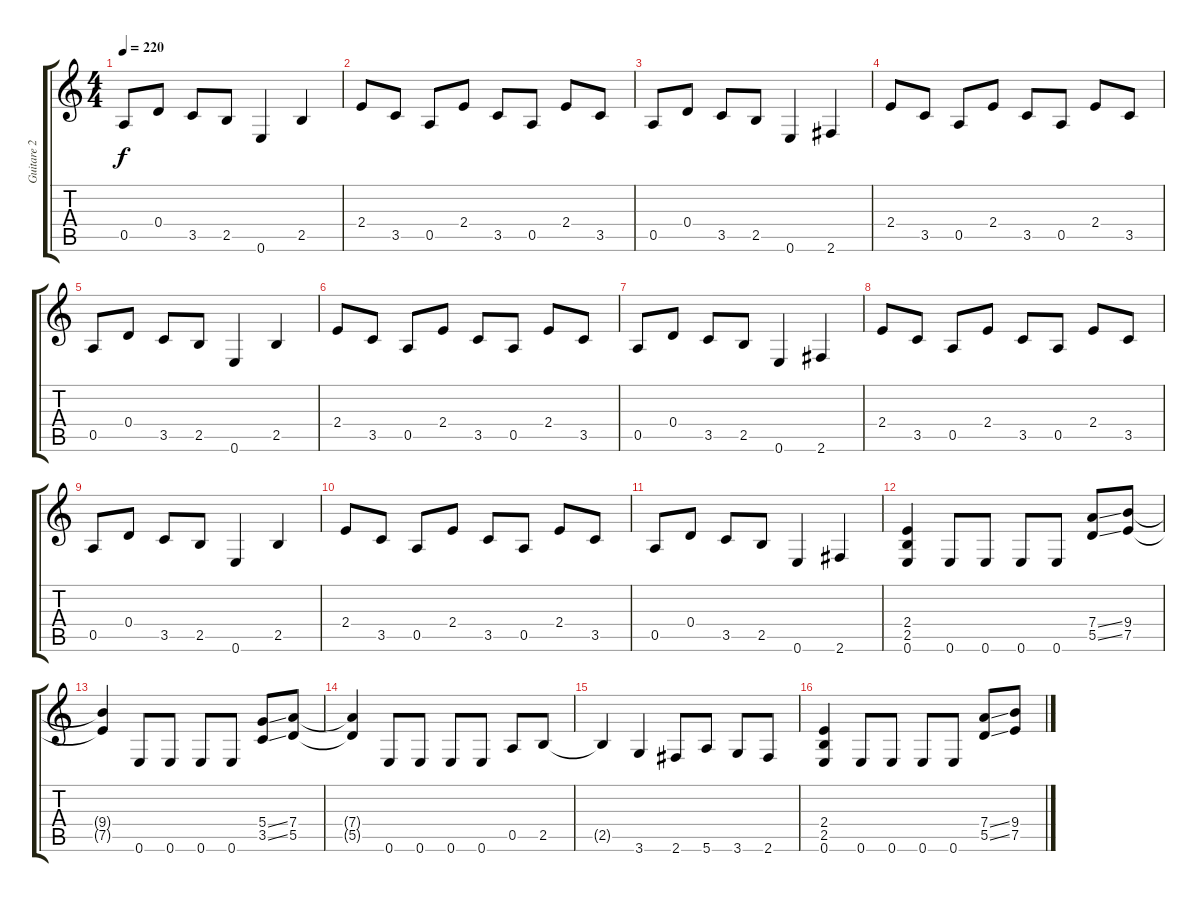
\track ("Guitare 2" "Guitare 2") {instrument distortionguitar}
\staff {score tabs}
\tuning (E4 B3 G3 D3 A2 E2) {hide}
\ts (4 4)
\tempo 220
\clef g2
\ks c
0.5.8{dy f} 0.4.8 3.5.8 2.5.8 0.6.4 2.5.4 |
2.4.8 3.5.8 0.5.8 2.4.8 3.5.8 0.5.8 2.4.8 3.5.8 |
0.5.8 0.4.8 3.5.8 2.5.8 0.6.4 2.6.4 |
2.4.8 3.5.8 0.5.8 2.4.8 3.5.8 0.5.8 2.4.8 3.5.8 |
0.5.8 0.4.8 3.5.8 2.5.8 0.6.4 2.5.4 |
2.4.8 3.5.8 0.5.8 2.4.8 3.5.8 0.5.8 2.4.8 3.5.8 |
0.5.8 0.4.8 3.5.8 2.5.8 0.6.4 2.6.4 |
2.4.8 3.5.8 0.5.8 2.4.8 3.5.8 0.5.8 2.4.8 3.5.8 |
0.5.8 0.4.8 3.5.8 2.5.8 0.6.4 2.5.4 |
2.4.8 3.5.8 0.5.8 2.4.8 3.5.8 0.5.8 2.4.8 3.5.8 |
0.5.8 0.4.8 3.5.8 2.5.8 0.6.4 2.6.4 |
(2.4 2.5 0.6).4 0.6.8 0.6.8 0.6.8 0.6.8 (7.4{ss} 5.5{ss}).8 (9.4 7.5).8 |
(9.4{t} 7.5{t}).4 0.6.8 0.6.8 0.6.8 0.6.8 (5.4{ss} 3.5{ss}).8 (7.4 5.5).8 |
(7.4{t} 5.5{t}).4 0.6.8 0.6.8 0.6.8 0.6.8 0.5.8 2.5.8 |
2.5{t}.4 3.6.4 2.6.8 5.6.8 3.6.8 2.6.8 |
(2.4 2.5 0.6).4 0.6.8 0.6.8 0.6.8 0.6.8 (7.4{ss} 5.5{ss}).8 (9.4 7.5).8
